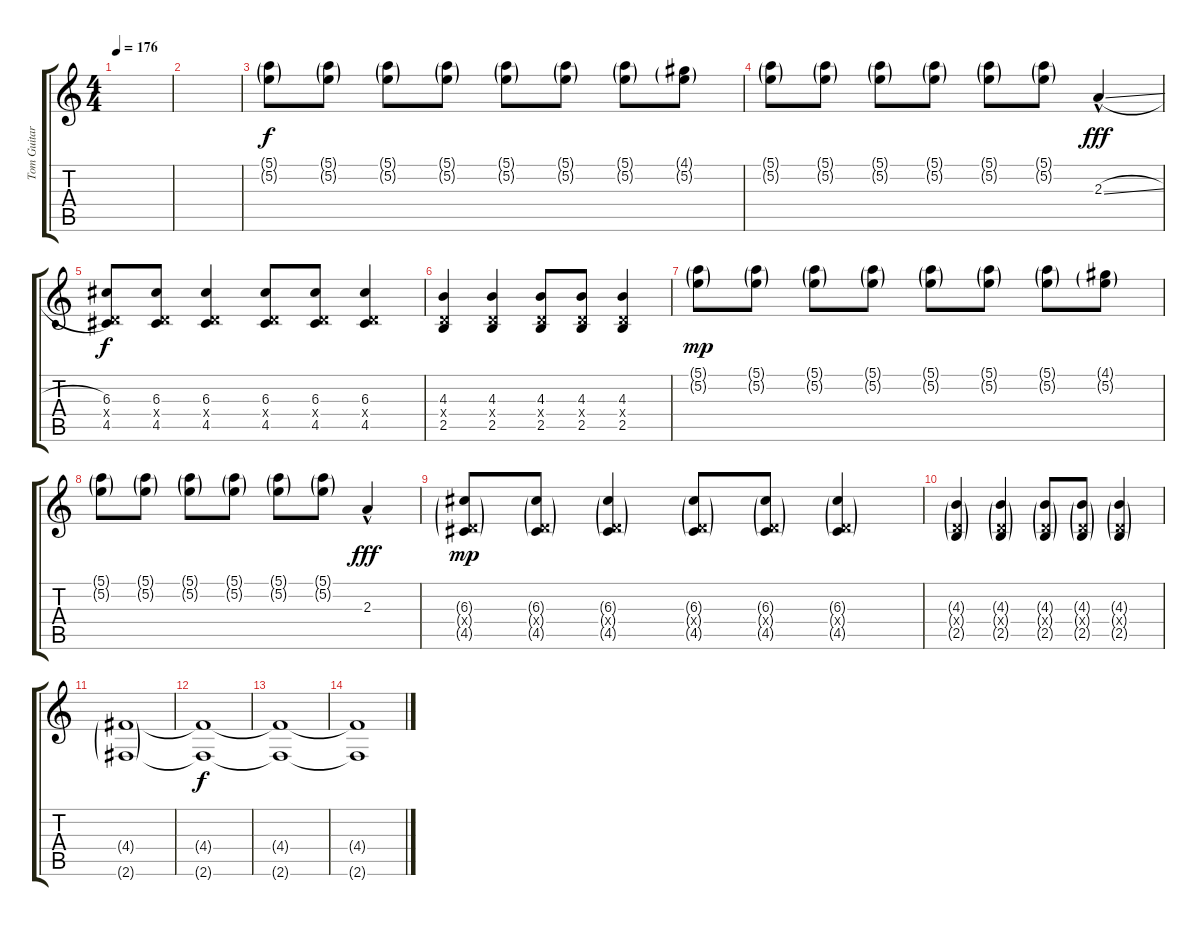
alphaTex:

\track ("Tom Guitar2" "Tom Guitar") {instrument distortionguitar}
\staff {score tabs}
\tuning (E4 B3 G3 D3 A2 E2) {hide}
\ts (4 4)
\tempo 176
\clef g2
\ks c
|
|
(5.1{g} 5.2{g}).8 (5.1{g} 5.2{g}).8 (5.1{g} 5.2{g}).8 (5.1{g} 5.2{g}).8 (5.1{g} 5.2{g}).8 (5.1{g} 5.2{g}).8 (5.1{g} 5.2{g}).8 (4.1{g} 5.2{g}).8 |
(5.1{g} 5.2{g}).8 (5.1{g} 5.2{g}).8 (5.1{g} 5.2{g}).8 (5.1{g} 5.2{g}).8 (5.1{g} 5.2{g}).8 (5.1{g} 5.2{g}).8 2.3{sl hac}.4{dy fff} |
(6.3 0.4{x} 4.5).8{dy f} (6.3 0.4{x} 4.5).8 (6.3 0.4{x} 4.5).4 (6.3 0.4{x} 4.5).8 (6.3 0.4{x} 4.5).8 (6.3 0.4{x} 4.5).4 |
(4.3 0.4{x} 2.5).4 (4.3 0.4{x} 2.5).4 (4.3 0.4{x} 2.5).8 (4.3 0.4{x} 2.5).8 (4.3 0.4{x} 2.5).4 |
(5.1{g} 5.2{g}).8{dy mp} (5.1{g} 5.2{g}).8 (5.1{g} 5.2{g}).8 (5.1{g} 5.2{g}).8 (5.1{g} 5.2{g}).8 (5.1{g} 5.2{g}).8 (5.1{g} 5.2{g}).8 (4.1{g} 5.2{g}).8 |
(5.1{g} 5.2{g}).8 (5.1{g} 5.2{g}).8 (5.1{g} 5.2{g}).8 (5.1{g} 5.2{g}).8 (5.1{g} 5.2{g}).8 (5.1{g} 5.2{g}).8 2.3{hac}.4{dy fff} |
(6.3{g} 0.4{g x} 4.5{g}).8{dy mp} (6.3{g} 0.4{g x} 4.5{g}).8 (6.3{g} 0.4{g x} 4.5{g}).4 (6.3{g} 0.4{g x} 4.5{g}).8 (6.3{g} 0.4{g x} 4.5{g}).8 (6.3{g} 0.4{g x} 4.5{g}).4 |
(4.3{g} 0.4{g x} 2.5{g}).4 (4.3{g} 0.4{g x} 2.5{g}).4 (4.3{g} 0.4{g x} 2.5{g}).8 (4.3{g} 0.4{g x} 2.5{g}).8 (4.3{g} 0.4{g x} 2.5{g}).4 |
(4.4{g} 2.6{g}).1 |
(4.4{t} 2.6{t}).1{dy f} |
(4.4{t} 2.6{t}).1 |
(4.4{t} 2.6{t}).1
